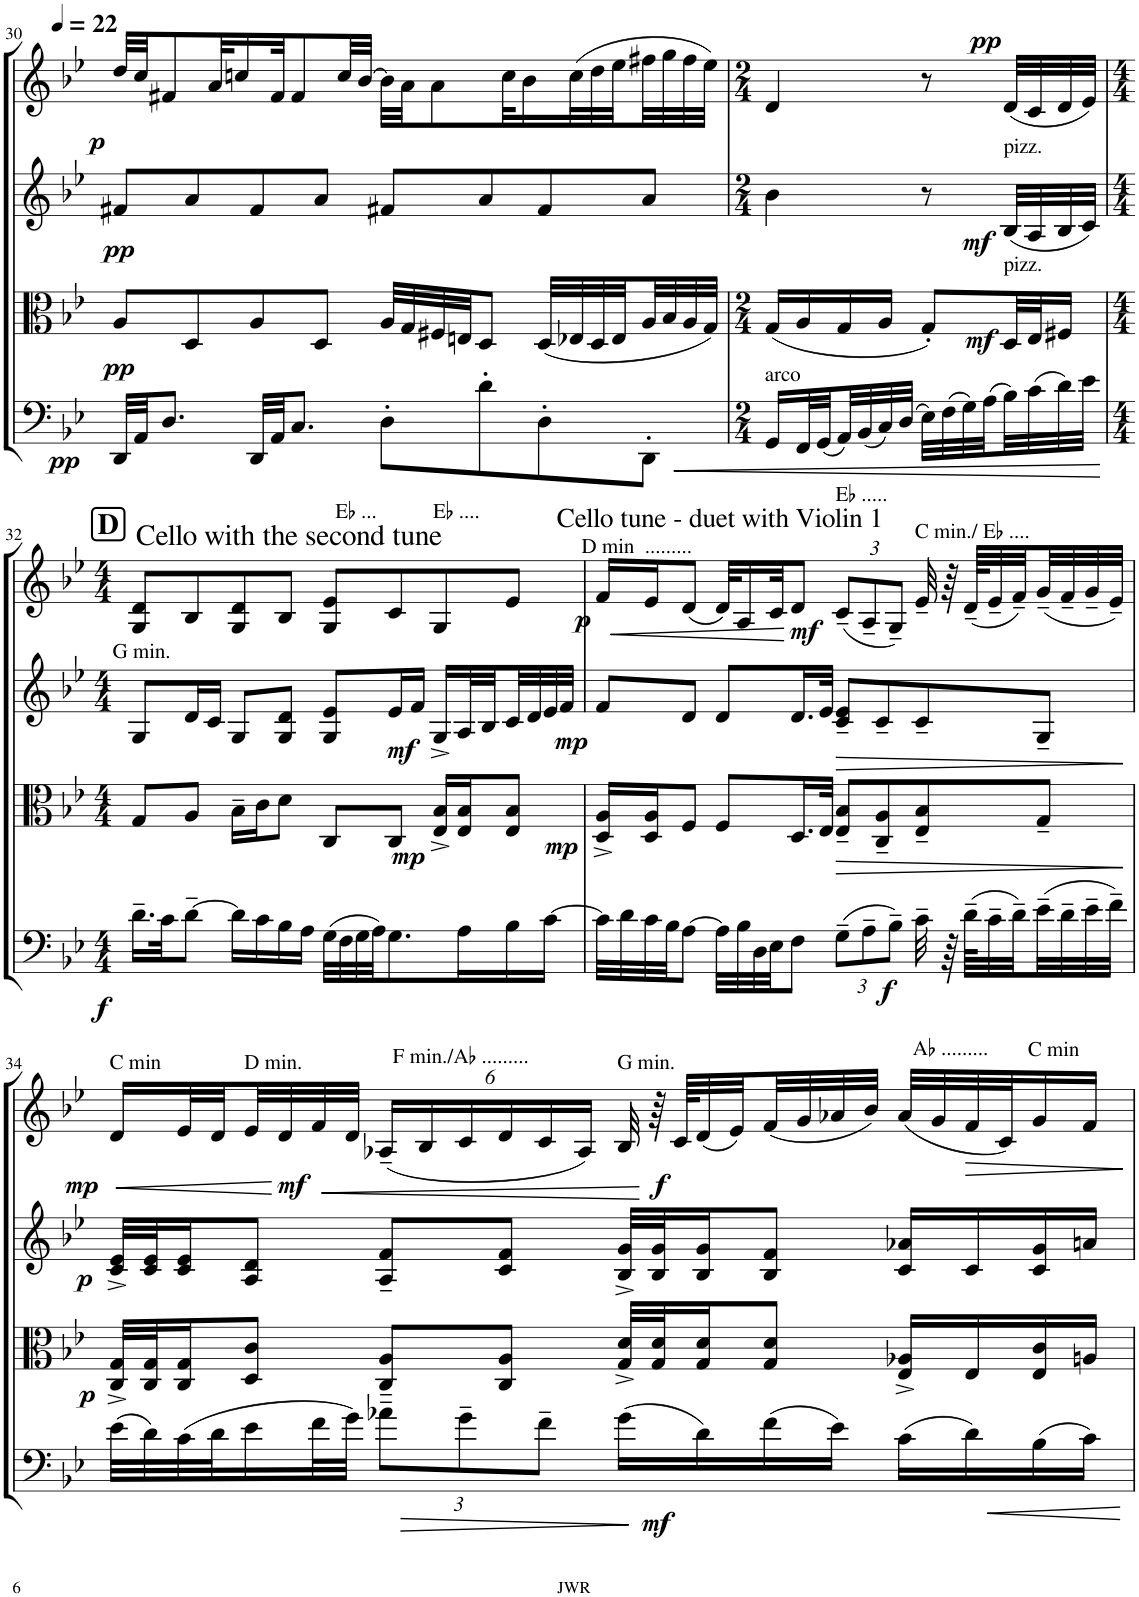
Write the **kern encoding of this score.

**kern	**dynam	**kern	**dynam	**kern	**dynam	**kern	**dynam
*part4	*part4	*part3	*part3	*part2	*part2	*part1	*part1
*staff4	*staff4	*staff3	*staff3	*staff2	*staff2	*staff1	*staff1
*I"Violoncello	*	*I"Viola	*	*I"Violin II	*	*I"Violin I	*
*I'Vc	*	*I'Vla	*	*I'Vln	*	*I'Vln	*
!!LO:PB:g=z
*clefF4	*	*clefC3	*	*clefG2	*	*clefG2	*
*k[b-e-]	*	*k[b-e-]	*	*k[b-e-]	*	*k[b-e-]	*
*M4/4	*	*M4/4	*	*M4/4	*	*M4/4	*
*MM22	*	*MM22	*	*MM22	*	*MM22	*
=30	=30	=30	=30	=30	=30	=30	=30
!	!LO:DY:b	!	!LO:DY:b	!	!LO:DY:b	!	!LO:DY:b
32DD/LLL	pp	8A/L	pp	8f#X/L	pp	32dd/LLL	p
32AA/JJ	.	.	.	.	.	32cc/JJ	.
8.D/J	.	.	.	.	.	8f#X/	.
.	.	8D/	.	8a/	.	.	.
.	.	.	.	.	.	32a/KL	.
.	.	.	.	.	.	16ccn/	.
32DD/LLL	.	8A/	.	8f#/	.	.	.
32AA/JJ	.	.	.	.	.	32f#/JK	.
8.C/J	.	.	.	.	.	8f#/	.
.	.	8D/J	.	8a/J	.	.	.
.	.	.	.	.	.	32cc/LL	.
.	.	.	.	.	.	[32b-/JJJ	.
8D'\L	.	32A/LLL	.	8f#X/L	.	32b-\LLL]	.
.	.	32G/	.	.	.	32a\JJ	.
.	.	32F#X/	.	.	.	8a\	.
.	.	32En/JJ	.	.	.	.	.
8d'\	.	8D/J	.	8a/	.	.	.
.	.	.	.	.	.	32cc\KL	.
.	.	.	.	.	.	16b-\	.
8D'\	.	(32D/LLL	.	8f#/	.	.	.
.	.	32E-X/	.	.	.	(32cc\L	.
.	.	32D/	.	.	.	32dd\	.
.	.	32E-/	.	.	.	32ee-\	.
!	!LO:HP:b	!	!	!	!	!	!
8DD'\J	<	32A/	.	8a/J	.	32ff#X\	.
.	.	32B-/	.	.	.	32gg\	.
.	.	32A/	.	.	.	32ff#\	.
.	.	32G/JJJ)	.	.	.	32ee-\JJJ)	.
=31	=31	=31	=31	=31	=31	=31	=31
*M2/4	*	*M2/4	*	*M2/4	*	*M2/4	*
!LO:TX:a:t=arco	!	!	!	!	!	!	!
16GG/LL	.	(16G/LL	.	4b-\	.	4d/	.
32FF/L	.	16A/	.	.	.	.	.
(32GG/	.	.	.	.	.	.	.
32AA/)	.	16G/	.	.	.	.	.
(32BB-/	.	.	.	.	.	.	.
32C/)	.	16A/JJ	.	.	.	.	.
(32D/JJJ	.	.	.	.	.	.	.
32E-\LLL)	.	8G'/L)	.	8r	.	8r	.
(32F\	.	.	.	.	.	.	.
32G\)	.	.	.	.	.	.	.
(32A\	.	.	.	.	.	.	.
!	!	!	!	!LO:TX:a:t=pizz.	!	!	!
!	!	!LO:TX:a:t=pizz.	!	!	!	!	!
!	!	!	!LO:DY:b	!	!LO:DY:b	!	!LO:DY:a
32B-\)	.	32D/LL	mf	(32B-/LLL	mf	(32d/LLL	pp
(32c\	.	32E-/J	.	32A/	.	32c/	.
32d\)	.	16F#X/JJ	.	32B-/	.	32d/	.
32e-\JJJ	.	.	.	32c/JJJ)	.	32e-/JJJ)	.
.	[	.	.	.	.	.	.
!!LO:LB:g=z
!!LO:REH:place=s1:a:B:cj:fs=14:t=D
=32	=32	=32	=32	=32	=32	=32	=32
*M4/4	*	*M4/4	*	*M4/4	*	*M4/4	*
!	!	!	!	!	!	!LO:TX:a:t=Cello with the second tune	!
!	!	!	!	!	!	!LO:TX:b:t=G min.	!
!	!LO:DY:b	!	!	!	!	!	!
16.d~\LL	f	8G/L	.	8G/L	.	8G/ 8d/L	.
32c\JK	.	.	.	.	.	.	.
[8d~\J	.	8A/J	.	16d/L	.	8B-/	.
.	.	.	.	16c/JJ	.	.	.
16d\LL]	.	16B-~\LL	.	8G/L	.	8G/ 8d/	.
16c\	.	16c\J	.	.	.	.	.
16B-\	.	8d\J	.	8G/ 8d/J	.	8B-/J	.
16A\JJ	.	.	.	.	.	.	.
!	!	!	!	!	!	!LO:TX:a:t=E♭ ...	!
(32G\LLL	.	8C/L	.	8G/ 8e-/L	.	8G/ 8e-/L	.
32F\	.	.	.	.	.	.	.
32G\	.	.	.	.	.	.	.
32A\JJ)	.	.	.	.	.	.	.
8.G\	.	8C/J	.	16e-/L	.	8c/	.
.	.	.	.	16f/JJ	.	.	.
!	!	!	!	!	!	!LO:TX:a:t=E♭ ....	!
!	!	!	!LO:DY:b	!	!LO:DY:b	!	!
.	.	16E-/^ 16B-/^LL	mp	16G^/LL	mf	8G/	.
16A\L	.	16E-/ 16B-/J	.	32A/L	.	.	.
.	.	.	.	32B-/	.	.	.
16B-\	.	8E-/ 8B-/J	.	32c/	.	8e-/J	.
.	.	.	.	32d/	.	.	.
[16c\JJ	.	.	.	32e-/	.	.	.
.	.	.	.	32f/JJJ	.	.	.
=33	=33	=33	=33	=33	=33	=33	=33
!	!	!	!	!	!	!LO:TX:a:t=D min  .........	!
!	!	!	!	!	!	!LO:TX:a:t=Cello tune - duet with Violin 1	!
!	!	!	!LO:DY:b	!	!LO:DY:b	!	!LO:DY:b
32c\LLL]	.	16D/^ 16A/^LL	mp	8f/L	mp	16f/LL	p
32d\	.	.	.	.	.	.	.
!	!	!	!	!	!	!	!LO:HP:b
32c\	.	16D/ 16A/J	.	.	.	16e-/J	<
32B-\JJ	.	.	.	.	.	.	.
[8A\J	.	8F/J	.	8d/J	.	(8d/J	.
32A\LLL]	.	8F/L	.	8d/L	.	32d/KLL)	.
32B-\	.	.	.	.	.	16A/	.
32D\	.	.	.	.	.	.	.
32E-\JJ	.	.	.	.	.	32c/JK	.
8F\J	.	16.D/L	.	16.d/L	.	8d/J	.
.	.	32E-/JJk	.	32e-/JJk	.	.	.
*Xbrackettup	*	*	*	*	*	*	*
!	!	!	!LO:HP:b	!	!LO:HP:b	!	!
*	*	*	*	*	*	*Xbrackettup	*
!	!	!	!	!	!	!LO:TX:a:t=E♭ .....	!
!	!	!	!	!	!	!	!LO:DY:n=1:b
(12G~\L	.	8E-/~ 8B-/~L	>	8c/~ 8e-/~L	>	(12c~/L	[ mf
12A~\	.	.	.	.	.	12A~/	.
.	.	8C/~ 8A/~	.	8c~/	.	.	.
12B-~\J)	.	.	.	.	.	12G~/J)	.
!	!	!	!	!	!	!LO:TX:a:t=C min./ E♭ ....	!
!	!LO:DY:b	!	!	!	!	!	!
32c~\	f	8E-/~ 8B-/~	.	8c~/	.	32e-~/	.
64r	.	.	.	.	.	64r	.
(64d~\KLLL	.	.	.	.	.	(64d~/KLLL	.
32c~\	.	.	.	.	.	32e-~/	.
32d~\)	.	.	.	.	.	32f~/)	.
(32e-~\	.	8G~/J	.	8G~/J	.	(32g~/	.
32d~\	.	.	.	.	.	32f~/	.
32e-~\	.	.	.	.	.	32g~/	.
32f~\JJJ)	.	.	.	.	.	32e-~/JJJ)	.
.	.	.	]	.	]	.	.
!!LO:LB:g=z
=34	=34	=34	=34	=34	=34	=34	=34
!	!	!	!	!	!	!LO:TX:a:t=C min	!
!	!	!	!LO:DY:b	!	!LO:DY:b	!	!LO:HP:b
!	!	!	!	!	!	!	!LO:DY:n=1:b
(32e-\LLL	.	32C/^ 32G/^LLL	p	32c/^ 32e-/^LLL	p	16d/LL	< mp
32d\)	.	32C/ 32G/J	.	32c/ 32e-/J	.	.	.
(32c\	.	16C/ 16G/J	.	16c/ 16e-/J	.	32e-/L	.
32d\J	.	.	.	.	.	32d/	.
!	!	!	!	!	!	!LO:TX:a:t=D min.	!
16e-\	.	8D/ 8c/J	.	8A/ 8d/J	.	32e-/	.
!	!	!	!	!	!	!	!LO:DY:n=2:b
.	.	.	.	.	.	32d/	[ mf
32f\L	.	.	.	.	.	32f/	.
!	!	!	!	!	!	!	!LO:HP:b
32g\JJJ)	.	.	.	.	.	32d/JJJ	<
!	!	!	!	!	!	!LO:TX:a:t=F min./A♭ .........	!
!	!LO:HP:b	!	!	!	!	!	!
12a-X~\L	>	8C/~ 8A/~L	.	8A/~ 8f/~L	.	(24A-X~/LL	.
.	.	.	.	.	.	24B-/	.
12g~\	.	.	.	.	.	24c/	.
.	.	8C/ 8A/J	.	8c/ 8f/J	.	24d/	.
12f~\J	.	.	.	.	.	24c/	.
.	.	.	.	.	.	24A-/JJ)	.
!	!	!	!	!	!	!LO:TX:a:t=G min.	!
(16g\LL	]	32G/^ 32d/^LLL	.	32B-/^ 32g/^LLL	.	32B-/	.
!	!	!	!	!	!	!	!LO:DY:n=3:b
.	.	32G/ 32d/J	.	32B-/ 32g/J	.	64r	f
.	.	.	.	.	.	64c/KLLL	[
!	!LO:DY:b	!	!	!	!	!	!
16d\)	mf	16G/ 16d/J	.	16B-/ 16g/J	.	(32d/	.
.	.	.	.	.	.	32e-/)	.
(16f\	.	8G/ 8d/J	.	8B-/ 8f/J	.	(32f/	.
.	.	.	.	.	.	32g/	.
16e-\JJ)	.	.	.	.	.	32a-X/	.
.	.	.	.	.	.	32b-/JJJ)	.
!	!	!	!	!	!	!LO:TX:a:t=A♭ .........	!
(16c\LL	.	16E-/^ 16A-X/^LL	.	16c/ 16a-X/LL	.	(32a-/LLL	.
.	.	.	.	.	.	32g/	.
!	!	!	!	!	!	!	!LO:HP:b
16d\)	.	16E-/	.	16c/	.	32f/	>
.	.	.	.	.	.	32c/J)	.
!	!	!	!	!	!	!LO:TX:a:t=C min	!
!	!LO:HP:b	!	!	!	!	!	!
(16B-\	<	16E-/ 16c/	.	16c/ 16g/	.	16g/	.
16c\JJ)	.	16An/JJ	.	16an/JJ	.	16f/JJ	.
.	[	.	.	.	.	.	]
=	=	=	=	=	=	=	=
*-	*-	*-	*-	*-	*-	*-	*-
